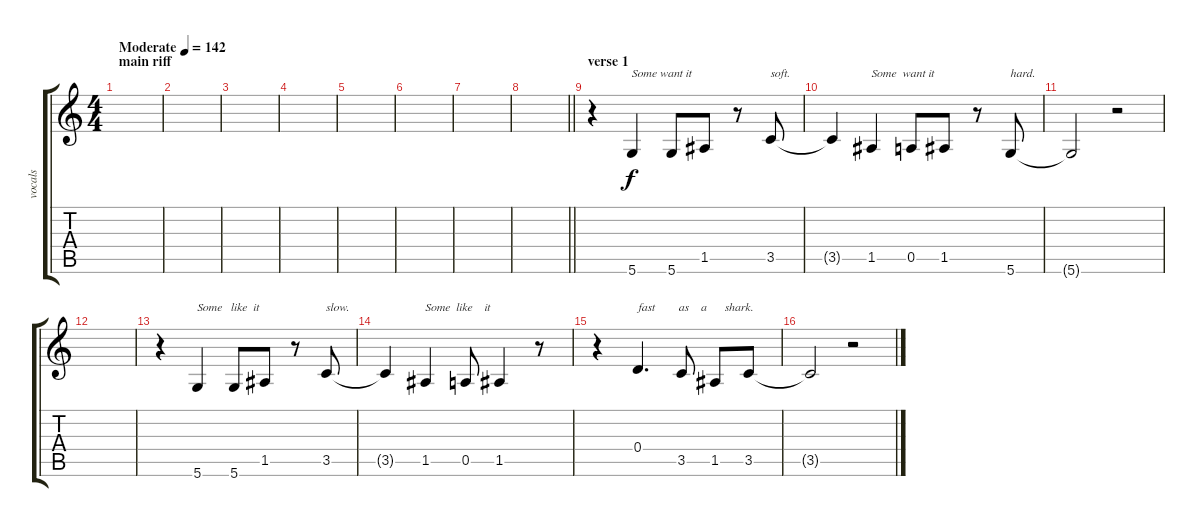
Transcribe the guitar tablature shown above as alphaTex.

\track ("vocals" "vocals") {instrument overdrivenguitar}
\staff {score tabs}
\tuning (E4 B3 G3 D3 A2 D2) {hide}
\ts (4 4)
\section ("" "main riff")
\tempo (142 "Moderate")
\clef g2
\ks c
|
|
|
|
|
|
|
\barLineRight lightlight
|
\section ("" "verse 1")
r.4 5.6.4{txt "Some want it"} 5.6.8 1.5.8 r.8 3.5.8{txt "soft."} |
3.5{t}.4 1.5.4{txt "Some  want it"} 0.5.8 1.5.8 r.8 5.6.8{txt "hard."} |
5.6{t}.2 r.2 |
|
r.4 5.6.4{txt "Some   like  it"} 5.6.8 1.5.8 r.8 3.5.8{txt "slow."} |
3.5{t}.4 1.5.4{txt "Some  like    it"} 0.5.8 1.5.4 r.8 |
r.4 0.4.4{d txt "fast        as    a      shark."} 3.5.8 1.5.8 3.5.8 |
3.5{t}.2 r.2
